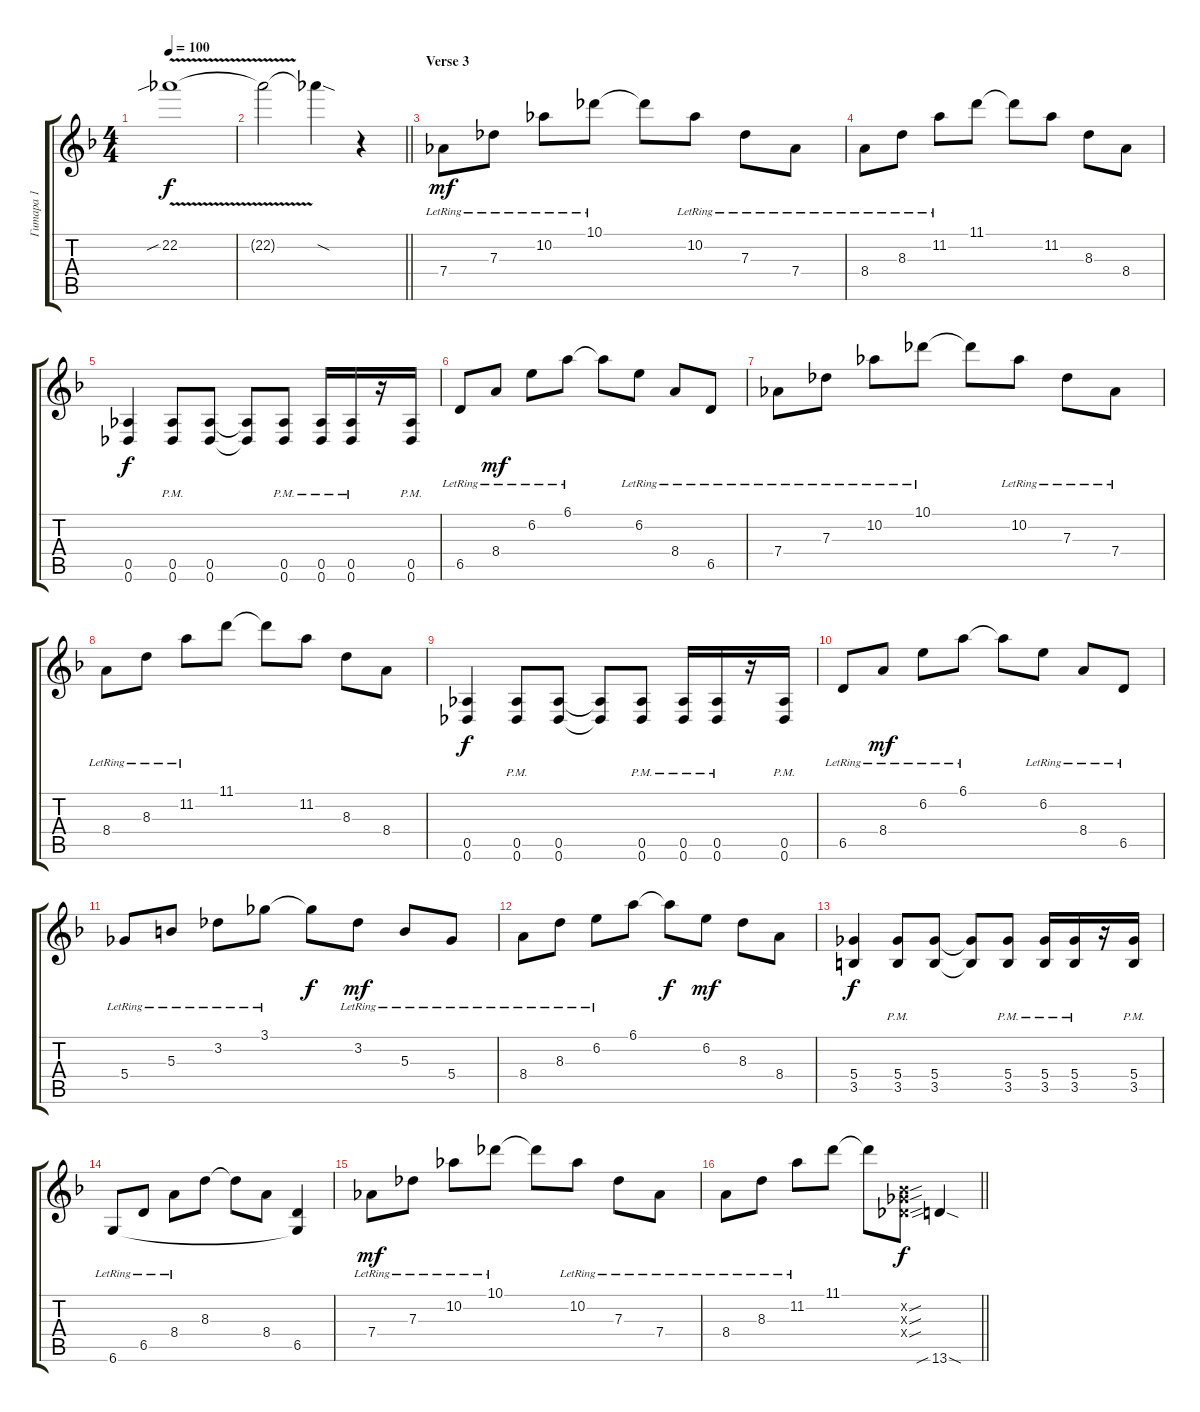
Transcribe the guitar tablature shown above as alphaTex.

\track ("Гитара 1" "Гитара 1") {instrument distortionguitar}
\staff {score tabs}
\tuning (Eb4 Bb3 Gb3 Db3 Ab2 Db2) {hide}
\ts (4 4)
\tempo 100
\clef g2
\ks dminor
22.2{v sib}.1{dy f} |
\barLineRight lightlight
22.2{t}.2 22.2{sod t}.4 r.4 |
\section ("" "Verse 3")
7.4{lr}.8{dy mf instrument electricguitarclean} 7.3{lr}.8 10.2{lr}.8 10.1{lr}.8 10.1{t}.8 10.2{lr}.8 7.3{lr}.8 7.4{lr}.8 |
8.4{lr}.8 8.3{lr}.8 11.2{lr}.8 11.1.8 11.1{t}.8 11.2.8 8.3.8 8.4.8 |
(0.5 0.6).4{dy f instrument distortionguitar} (0.5{pm} 0.6{pm}).8 (0.5 0.6).8 (0.5{t} 0.6{t}).8 (0.5{pm} 0.6{pm}).8 (0.5{pm} 0.6{pm}).16 (0.5{pm} 0.6{pm}).16 r.16 (0.5{pm} 0.6{pm}).16 |
6.5{lr}.8{instrument electricguitarclean} 8.4{lr}.8{dy mf} 6.2{lr}.8 6.1{lr}.8 6.1{t}.8 6.2{lr}.8 8.4{lr}.8 6.5{lr}.8 |
7.4{lr}.8{instrument electricguitarclean} 7.3{lr}.8 10.2{lr}.8 10.1{lr}.8 10.1{t}.8 10.2{lr}.8 7.3{lr}.8 7.4{lr}.8 |
8.4{lr}.8 8.3{lr}.8 11.2{lr}.8 11.1.8 11.1{t}.8 11.2.8 8.3.8 8.4.8 |
(0.5 0.6).4{dy f instrument distortionguitar} (0.5{pm} 0.6{pm}).8 (0.5 0.6).8 (0.5{t} 0.6{t}).8 (0.5{pm} 0.6{pm}).8 (0.5{pm} 0.6{pm}).16 (0.5{pm} 0.6{pm}).16 r.16 (0.5{pm} 0.6{pm}).16 |
6.5{lr}.8{instrument electricguitarclean} 8.4{lr}.8{dy mf} 6.2{lr}.8 6.1{lr}.8 6.1{t}.8 6.2{lr}.8 8.4{lr}.8 6.5{lr}.8 |
5.4{lr}.8{instrument electricguitarclean} 5.3{lr}.8 3.2{lr}.8 3.1{lr}.8 3.1{t}.8{dy f} 3.2{lr}.8{dy mf} 5.3{lr}.8 5.4{lr}.8 |
8.4{lr}.8 8.3{lr}.8 6.2{lr}.8 6.1.8 6.1{t}.8{dy f} 6.2.8{dy mf} 8.3.8 8.4.8 |
(5.4 3.5).4{dy f instrument distortionguitar} (5.4{pm} 3.5{pm}).8 (5.4 3.5).8 (5.4{t} 3.5{t}).8 (5.4{pm} 3.5{pm}).8 (5.4{pm} 3.5{pm}).16 (5.4{pm} 3.5{pm}).16 r.16 (5.4{pm} 3.5{pm}).16 |
6.6{lr}.8 6.5{lr}.8 8.4{lr}.8 8.3.8 8.3{t}.8 8.4.8 (6.5 6.6{t}).4 |
7.4{lr}.8{dy mf instrument distortionguitar} 7.3{lr}.8 10.2{lr}.8 10.1{lr}.8 10.1{t}.8 10.2{lr}.8 7.3{lr}.8 7.4{lr}.8 |
\barLineRight lightlight
8.4{lr}.8 8.3{lr}.8 11.2{lr}.8 11.1.8 11.1{t}.8 (0.2{sou x} 0.3{sou x} 0.4{sou x}).8{dy f instrument distortionguitar} 13.6{sib sod}.4
